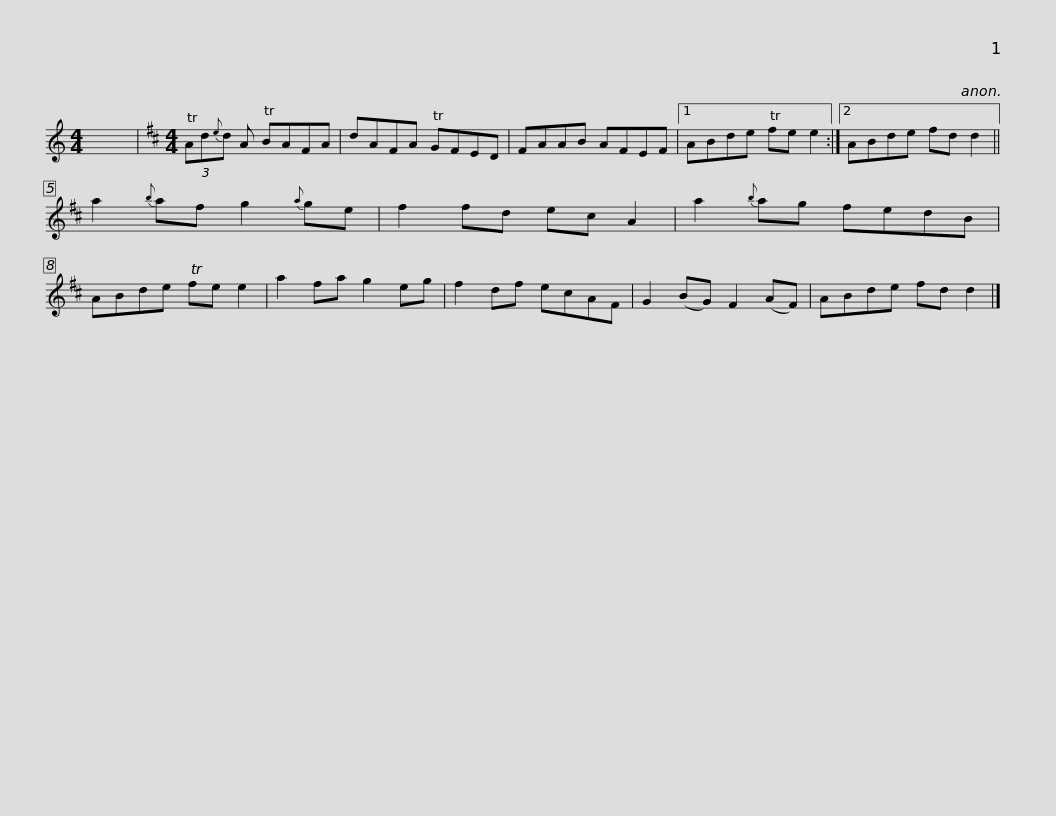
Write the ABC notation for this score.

X:1
L:1/8
M:4/4
I:linebreak $
K:C
V:1 treble
V:1
 x8 |[K:D][M:4/4] (3TAd{e}d A TBAFA | dAFA TGFED | FAAB AFEF |1 ABde Tfe e2 :|2 %5
 ABde fd d2 ||$ a2{b} af g2{a} ge | f2 fd ec A2 | a2{b} ag fedB | ABde Tfe e2 | %10
 a2 fa g2 eg | f2 df ecAF |$ G2 (BG) F2 (AF) | ABde fd d2 |] %14
